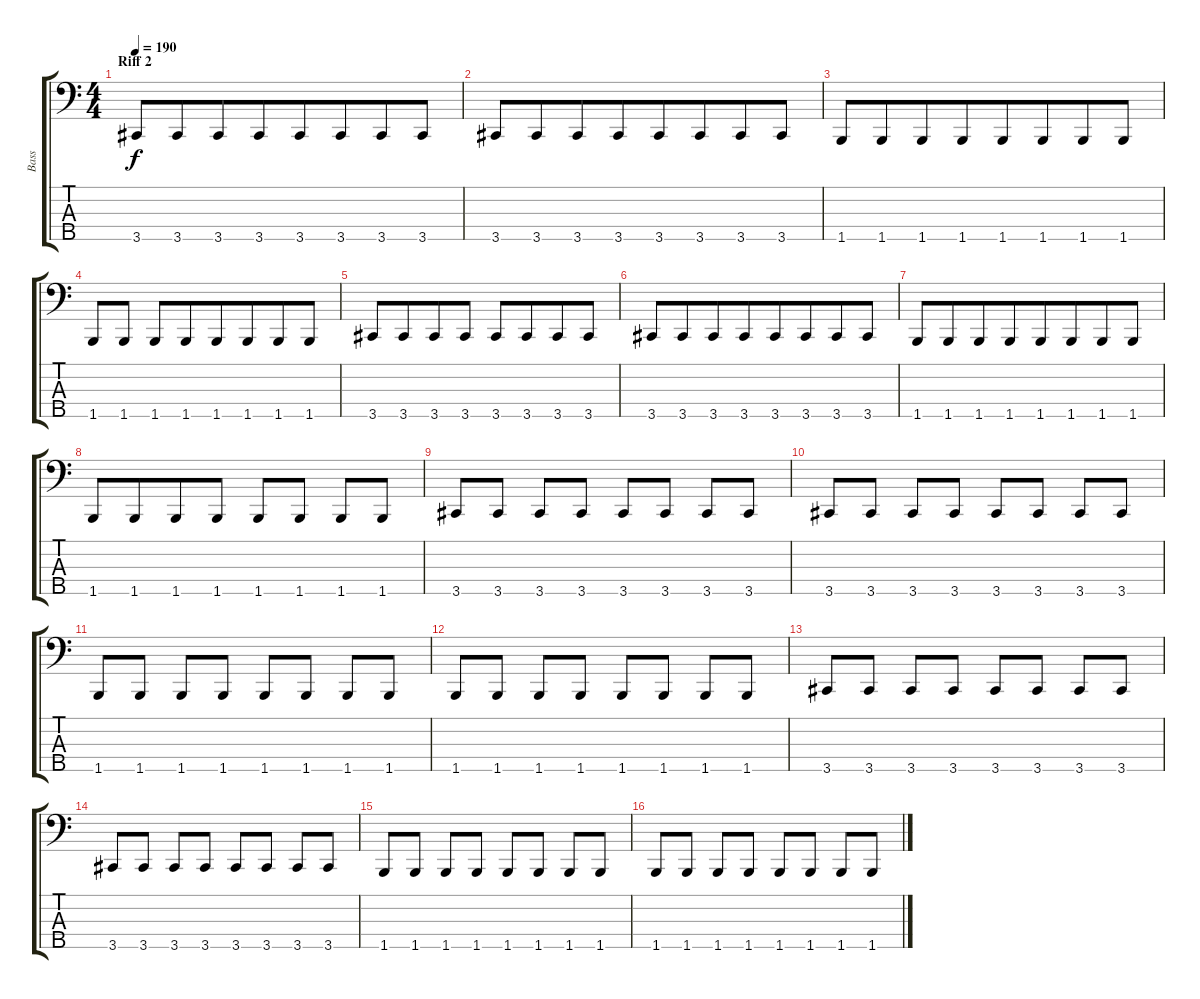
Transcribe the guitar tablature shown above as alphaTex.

\track ("Bass" "Bass") {instrument electricbassfinger}
\staff {score tabs}
\tuning (Gb2 Db2 Ab1 Eb1 Bb0) {hide}
\ts (4 4)
\section ("" "Riff 2")
\tempo 190
\clef f4
\ks c
3.5.8{dy f beam merge} 3.5.8{beam merge} 3.5.8{beam merge} 3.5.8{beam merge} 3.5.8{beam merge} 3.5.8{beam merge} 3.5.8{beam merge} 3.5.8 |
3.5.8{beam merge} 3.5.8{beam merge} 3.5.8{beam merge} 3.5.8{beam merge} 3.5.8{beam merge} 3.5.8{beam merge} 3.5.8{beam merge} 3.5.8 |
1.5.8{beam merge} 1.5.8{beam merge} 1.5.8{beam merge} 1.5.8{beam merge} 1.5.8{beam merge} 1.5.8{beam merge} 1.5.8{beam merge} 1.5.8 |
1.5.8{beam merge} 1.5.8 1.5.8{beam merge} 1.5.8{beam merge} 1.5.8{beam merge} 1.5.8{beam merge} 1.5.8{beam merge} 1.5.8 |
3.5.8{beam merge} 3.5.8{beam merge} 3.5.8{beam merge} 3.5.8 3.5.8{beam merge} 3.5.8{beam merge} 3.5.8{beam merge} 3.5.8 |
3.5.8{beam merge} 3.5.8{beam merge} 3.5.8{beam merge} 3.5.8{beam merge} 3.5.8{beam merge} 3.5.8{beam merge} 3.5.8{beam merge} 3.5.8 |
1.5.8{beam merge} 1.5.8{beam merge} 1.5.8{beam merge} 1.5.8{beam merge} 1.5.8{beam merge} 1.5.8{beam merge} 1.5.8{beam merge} 1.5.8 |
1.5.8 1.5.8{beam merge} 1.5.8 1.5.8 1.5.8 1.5.8 1.5.8 1.5.8 |
3.5.8 3.5.8 3.5.8 3.5.8 3.5.8 3.5.8 3.5.8 3.5.8 |
3.5.8 3.5.8 3.5.8 3.5.8 3.5.8 3.5.8 3.5.8 3.5.8 |
1.5.8 1.5.8 1.5.8 1.5.8 1.5.8 1.5.8 1.5.8 1.5.8 |
1.5.8 1.5.8 1.5.8 1.5.8 1.5.8 1.5.8 1.5.8 1.5.8 |
3.5.8 3.5.8 3.5.8 3.5.8 3.5.8 3.5.8 3.5.8 3.5.8 |
3.5.8 3.5.8 3.5.8 3.5.8 3.5.8 3.5.8 3.5.8 3.5.8 |
1.5.8 1.5.8 1.5.8 1.5.8 1.5.8 1.5.8 1.5.8 1.5.8 |
1.5.8 1.5.8 1.5.8 1.5.8 1.5.8 1.5.8 1.5.8 1.5.8
